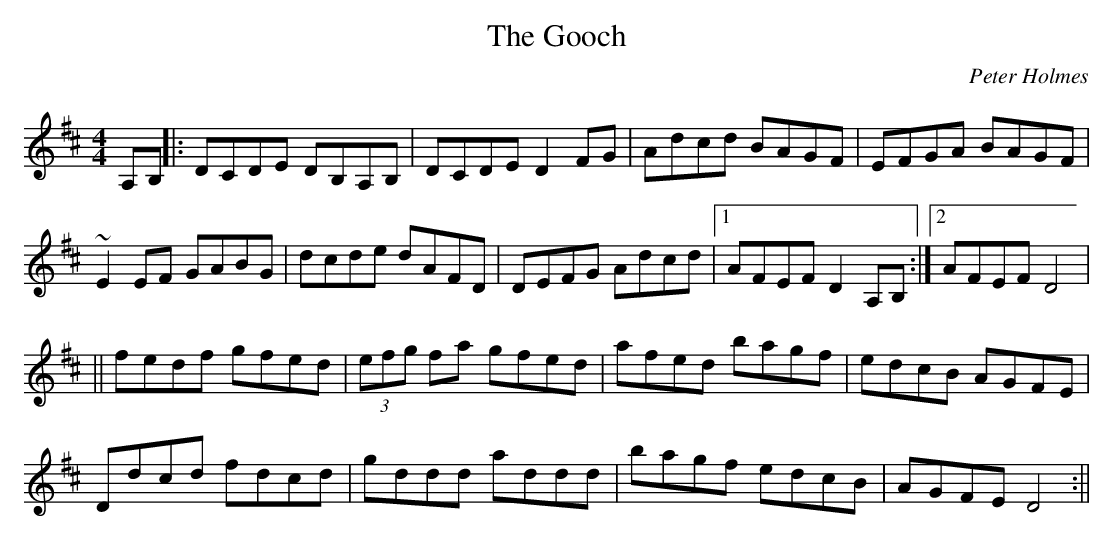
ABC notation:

X:1
T:The Gooch
C:Peter Holmes
M:4/4
L:1/8
K:D
A,B,||:DCDE DB,A,B,|DCDE D2FG|Adcd BAGF|EFGA BAGF|
~E2EF GABG|dcde dAFD|DEFG Adcd|1 AFEF D2A,B,:|2 AFEF D4|
||fedf gfed|(3efg fa gfed|afed bagf|edcB AGFE|
Ddcd fdcd|gddd addd|bagf edcB|AGFE D4:||
